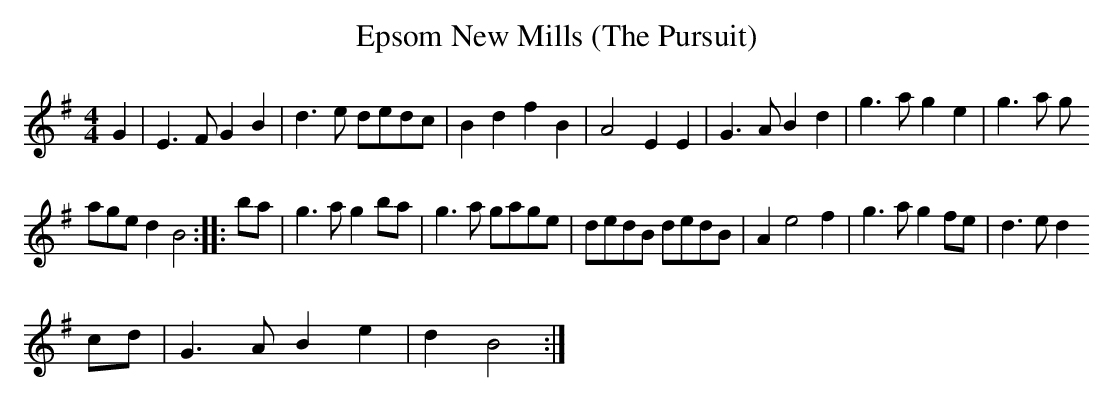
X:1
T:Epsom New Mills (The Pursuit)
M:4/4
L:1/8
K:G
G2|E3 F G2 B2|d3 e dedc|B2 d2 f2 B2|A4 E2 E2|G3A B2 d2|g3 a g2 e2|g3 a g
age d2 B4::ba|g3 a g2 ba|g3 a gage|dedB dedB|A2 e4 f2|g3 a g2 fe|d3 e d2
 cd| G3 A B2 e2|d2 B4:|
